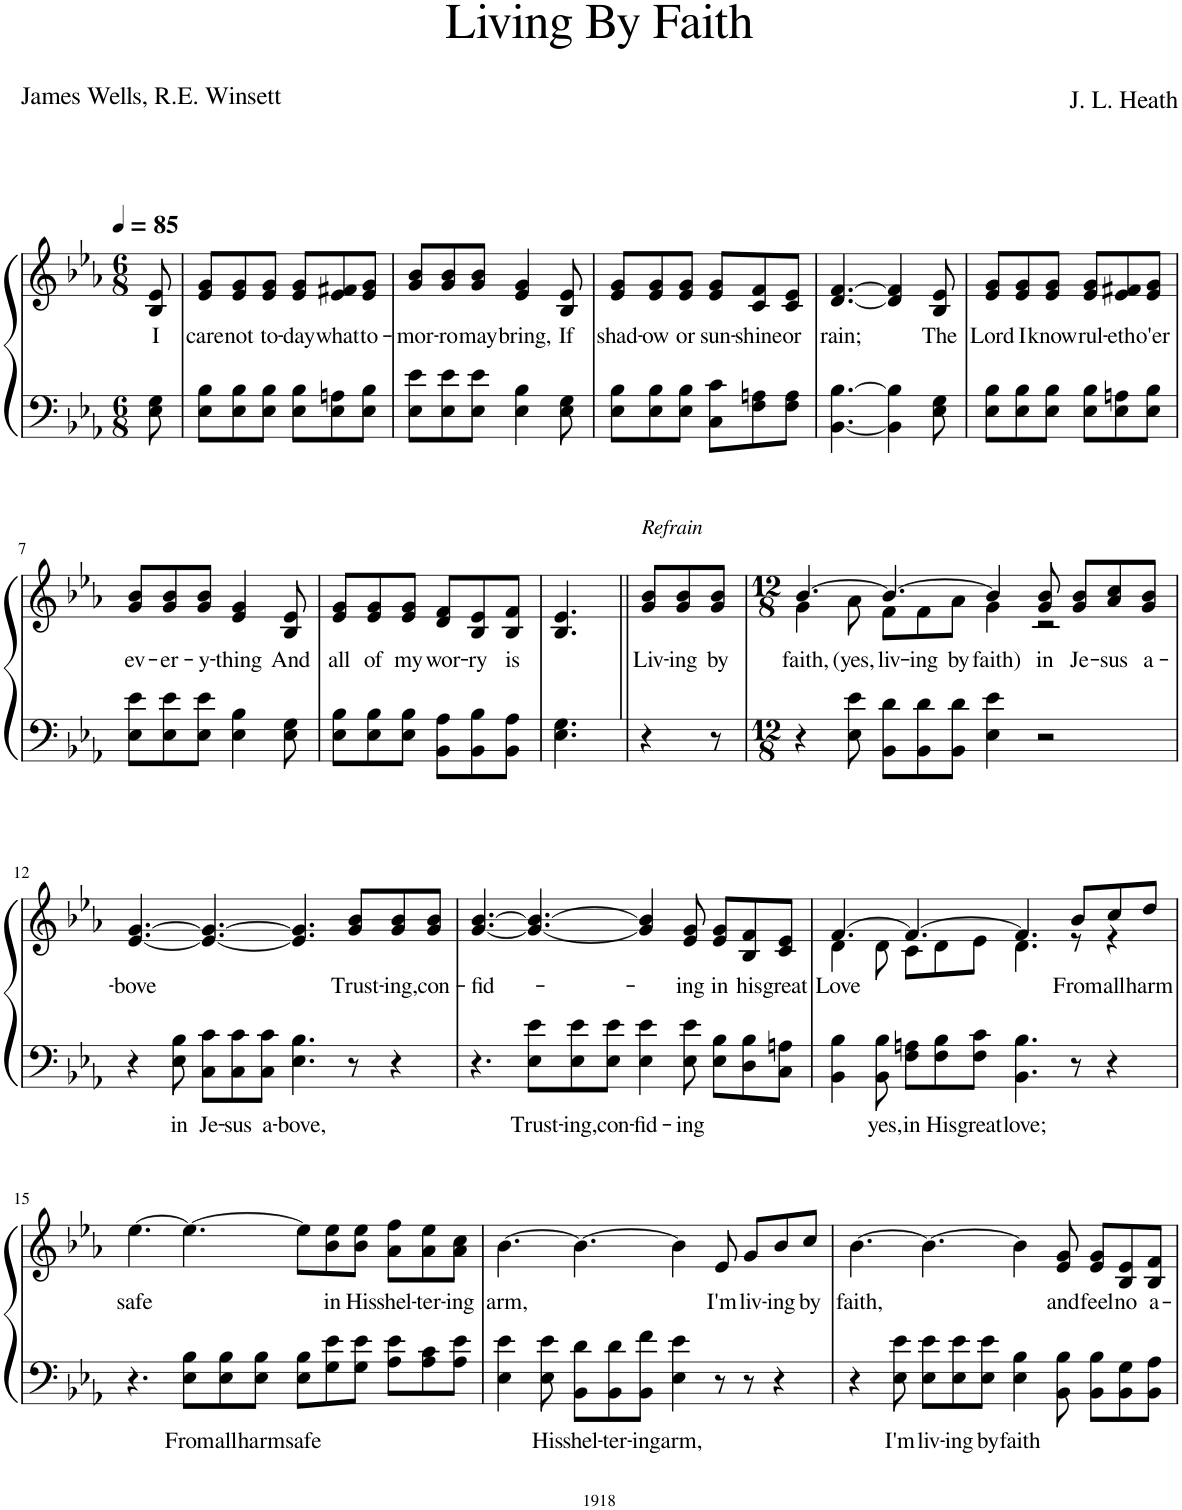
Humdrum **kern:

**kern	**text	**kern	**text
*part1	*part1	*part1	*part1
*staff2	*staff2	*staff1	*staff1
*I"Piano	*	*	*
*I'Pno.	*	*	*
*clefF4	*	*clefG2	*
*k[b-e-a-]	*	*k[b-e-a-]	*
*M6/8	*	*M6/8	*
*MM85	*	*MM85	*
=1	=1	=1	=1
!	!	!	!LO:LY:b
8E-\ 8G\	.	8B-/ 8e-/	I
=2	=2	=2	=2
!	!	!	!LO:LY:b
8E-\ 8B-\L	.	8e-/ 8g/L	care
!	!	!	!LO:LY:b
8E-\ 8B-\	.	8e-/ 8g/	not
!	!	!	!LO:LY:b
8E-\ 8B-\J	.	8e-/ 8g/J	to-
!	!	!	!LO:LY:b
8E-\ 8B-\L	.	8e-/ 8g/L	-day
!	!	!	!LO:LY:b
8E-\ 8An\	.	8e-/ 8f#X/	what
!	!	!	!LO:LY:b
8E-\ 8B-\J	.	8e-/ 8g/J	to-
=3	=3	=3	=3
!	!	!	!LO:LY:b
8E-\ 8e-\L	.	8g/ 8b-/L	-mor-
!	!	!	!LO:LY:b
8E-\ 8e-\	.	8g/ 8b-/	-ro
!	!	!	!LO:LY:b
8E-\ 8e-\J	.	8g/ 8b-/J	may
!	!	!	!LO:LY:b
4E-\ 4B-\	.	4e-/ 4g/	bring,
!	!	!	!LO:LY:b
8E-\ 8G\	.	8B-/ 8e-/	If
=4	=4	=4	=4
!	!	!	!LO:LY:b
8E-\ 8B-\L	.	8e-/ 8g/L	shad-
!	!	!	!LO:LY:b
8E-\ 8B-\	.	8e-/ 8g/	-ow
!	!	!	!LO:LY:b
8E-\ 8B-\J	.	8e-/ 8g/J	or
!	!	!	!LO:LY:b
8C\ 8c\L	.	8e-/ 8g/L	sun-
!	!	!	!LO:LY:b
8F\ 8An\	.	8c/ 8f/	-shine
!	!	!	!LO:LY:b
8F\ 8A\J	.	8c/ 8e-/J	or
=5	=5	=5	=5
!	!	!	!LO:LY:b
[4.BB-\ [4.B-\	.	[4.d/ [4.f/	rain;
4BB-\] 4B-\]	.	4d/] 4f/]	.
!	!	!	!LO:LY:b
8E-\ 8G\	.	8B-/ 8e-/	The
=6	=6	=6	=6
!	!	!	!LO:LY:b
8E-\ 8B-\L	.	8e-/ 8g/L	Lord
!	!	!	!LO:LY:b
8E-\ 8B-\	.	8e-/ 8g/	I
!	!	!	!LO:LY:b
8E-\ 8B-\J	.	8e-/ 8g/J	know
!	!	!	!LO:LY:b
8E-\ 8B-\L	.	8e-/ 8g/L	rul-
!	!	!	!LO:LY:b
8E-\ 8An\	.	8e-/ 8f#X/	-eth
!	!	!	!LO:LY:b
8E-\ 8B-\J	.	8e-/ 8g/J	o'er
!!LO:LB:g=z
=7	=7	=7	=7
!	!	!	!LO:LY:b
8E-\ 8e-\L	.	8g/ 8b-/L	ev-
!	!	!	!LO:LY:b
8E-\ 8e-\	.	8g/ 8b-/	-er-
!	!	!	!LO:LY:b
8E-\ 8e-\J	.	8g/ 8b-/J	-y-
!	!	!	!LO:LY:b
4E-\ 4B-\	.	4e-/ 4g/	-thing
!	!	!	!LO:LY:b
8E-\ 8G\	.	8B-/ 8e-/	And
=8	=8	=8	=8
!	!	!	!LO:LY:b
8E-\ 8B-\L	.	8e-/ 8g/L	all
!	!	!	!LO:LY:b
8E-\ 8B-\	.	8e-/ 8g/	of
!	!	!	!LO:LY:b
8E-\ 8B-\J	.	8e-/ 8g/J	my
!	!	!	!LO:LY:b
8BB-\ 8A-\L	.	8d/ 8f/L	wor-
!	!	!	!LO:LY:b
8BB-\ 8B-\	.	8B-/ 8e-/	-ry
!	!	!	!LO:LY:b
8BB-\ 8A-\J	.	8B-/ 8f/J	is
=9	=9	=9	=9
4.E-\ 4.G\	.	4.B-/ 4.e-/	.
=10||	=10||	=10||	=10||
!	!	!LO:TX:a:i:t=Refrain	!
!	!	!	!LO:LY:b
4r	.	8g/ 8b-/L	Liv-
!	!	!	!LO:LY:b
.	.	8g/ 8b-/	-ing
!	!	!	!LO:LY:b
8r	.	8g/ 8b-/J	by
=11	=11	=11	=11
*M12/8	*	*M12/8	*
!	!	!	!LO:LY:b
*	*	*^	*
4r	.	[4.b-/	4g\	faith,
!	!	!	!	!LO:LY:b
8E-\ 8e-\	.	.	8a-\	(yes,
!	!	!	!	!LO:LY:b
8BB-\ 8d\L	.	4.b-/_	8f\L	liv-
!	!	!	!	!LO:LY:b
8BB-\ 8d\	.	.	8f\	-ing
!	!	!	!	!LO:LY:b
8BB-\ 8d\J	.	.	8a-\J	by
!	!	!	!	!LO:LY:b
4E-\ 4e-\	.	4b-/]	4g\	faith)
!	!	!	!	!LO:LY:b
2r	.	8g/ 8b-/	2r	in
!	!	!	!	!LO:LY:b
.	.	8g/ 8b-/L	.	Je-
!	!	!	!	!LO:LY:b
.	.	8a-/ 8cc/	.	-sus
!	!	!	!	!LO:LY:b
.	.	8g/ 8b-/J	.	a-
*	*	*v	*v	*
!!LO:LB:g=z
=12	=12	=12	=12
!	!	!	!LO:LY:b
4r	.	[4.e-/ [4.g/	-bove
!	!LO:LY:b	!	!
8E-\ 8B-\	in	.	.
!	!LO:LY:b	!	!
8C\ 8c\L	Je-	4.e-/_ 4.g/_	.
!	!LO:LY:b	!	!
8C\ 8c\	-sus	.	.
!	!LO:LY:b	!	!
8C\ 8c\J	a-	.	.
!	!LO:LY:b	!	!
4.E-\ 4.B-\	-bove,	4.e-/] 4.g/]	.
!	!	!	!LO:LY:b
8r	.	8g/ 8b-/L	Trust-
!	!	!	!LO:LY:b
4r	.	8g/ 8b-/	-ing,
!	!	!	!LO:LY:b
.	.	8g/ 8b-/J	con-
=13	=13	=13	=13
!	!	!	!LO:LY:b
4.r	.	[4.g/ [4.b-/	-fid-
!	!LO:LY:b	!	!
8E-\ 8e-\L	Trust-	4.g/_ 4.b-/_	.
!	!LO:LY:b	!	!
8E-\ 8e-\	-ing,	.	.
!	!LO:LY:b	!	!
8E-\ 8e-\J	con-	.	.
!	!LO:LY:b	!	!
4E-\ 4e-\	-fid-	4g/] 4b-/]	.
!	!LO:LY:b	!	!LO:LY:b
8E-\ 8e-\	-ing	8e-/ 8g/	-ing
!	!	!	!LO:LY:b
8E-\ 8B-\L	.	8e-/ 8g/L	in
!	!	!	!LO:LY:b
8D\ 8B-\	.	8B-/ 8f/	his
!	!	!	!LO:LY:b
8C\ 8An\J	.	8c/ 8e-/J	great
=14	=14	=14	=14
!	!	!	!LO:LY:b
*	*	*^	*
4BB-\ 4B-\	.	[4.f/	4d\	Love
!	!LO:LY:b	!	!	!
8BB-\ 8B-\	yes,	.	8d\	.
!	!LO:LY:b	!	!	!
8F\ 8An\L	in	4.f/_	8c\L	.
!	!LO:LY:b	!	!	!
8F\ 8B-\	His	.	8d\	.
!	!LO:LY:b	!	!	!
8F\ 8c\J	great	.	8e-\J	.
!	!LO:LY:b	!	!	!
4.BB-\ 4.B-\	love;	4.f/]	4.d\	.
!	!	!	!	!LO:LY:b
8r	.	8b-/L	8r	From
!	!	!	!	!LO:LY:b
4r	.	8cc/	4r	all
!	!	!	!	!LO:LY:b
.	.	8dd/J	.	harm
*	*	*v	*v	*
!!LO:LB:g=z
=15	=15	=15	=15
!	!	!	!LO:LY:b
4.r	.	[4.ee-\	safe
!	!LO:LY:b	!	!
8E-\ 8B-\L	From	4.ee-\_	.
!	!LO:LY:b	!	!
8E-\ 8B-\	all	.	.
!	!LO:LY:b	!	!
8E-\ 8B-\J	harm	.	.
!	!LO:LY:b	!	!
8E-\ 8B-\L	safe	8ee-\L]	.
!	!	!	!LO:LY:b
8G\ 8e-\	.	8b-\ 8ee-\	in
!	!	!	!LO:LY:b
8G\ 8e-\J	.	8b-\ 8ee-\J	His
!	!	!	!LO:LY:b
8A-\ 8e-\L	.	8a-\ 8ff\L	shel-
!	!	!	!LO:LY:b
8A-\ 8c\	.	8a-\ 8ee-\	-ter-
!	!	!	!LO:LY:b
8A-\ 8e-\J	.	8a-\ 8cc\J	-ing
=16	=16	=16	=16
!	!	!	!LO:LY:b
4E-\ 4e-\	.	[4.b-\	arm,
!	!LO:LY:b	!	!
8E-\ 8e-\	His	.	.
!	!LO:LY:b	!	!
8BB-\ 8d\L	shel-	4.b-\_	.
!	!LO:LY:b	!	!
8BB-\ 8d\	-ter-	.	.
!	!LO:LY:b	!	!
8BB-\ 8f\J	-ing	.	.
!	!LO:LY:b	!	!
4E-\ 4e-\	arm,	4b-\]	.
!	!	!	!LO:LY:b
8r	.	8e-/	I'm
!	!	!	!LO:LY:b
8r	.	8g/L	liv-
!	!	!	!LO:LY:b
4r	.	8b-/	-ing
!	!	!	!LO:LY:b
.	.	8cc/J	by
=17	=17	=17	=17
!	!	!	!LO:LY:b
4r	.	[4.b-\	faith,
!	!LO:LY:b	!	!
8E-\ 8e-\	I'm	.	.
!	!LO:LY:b	!	!
8E-\ 8e-\L	liv-	4.b-\_	.
!	!LO:LY:b	!	!
8E-\ 8e-\	-ing	.	.
!	!LO:LY:b	!	!
8E-\ 8e-\J	by	.	.
!	!LO:LY:b	!	!
4E-\ 4B-\	faith	4b-\]	.
!	!	!	!LO:LY:b
8BB-\ 8B-\	.	8e-/ 8g/	and
!	!	!	!LO:LY:b
8BB-\ 8B-\L	.	8e-/ 8g/L	feel
!	!	!	!LO:LY:b
8BB-\ 8G\	.	8B-/ 8e-/	no
!	!	!	!LO:LY:b
8BB-\ 8A-\J	.	8B-/ 8f/J	a-
=	=	=	=
*-	*-	*-	*-
